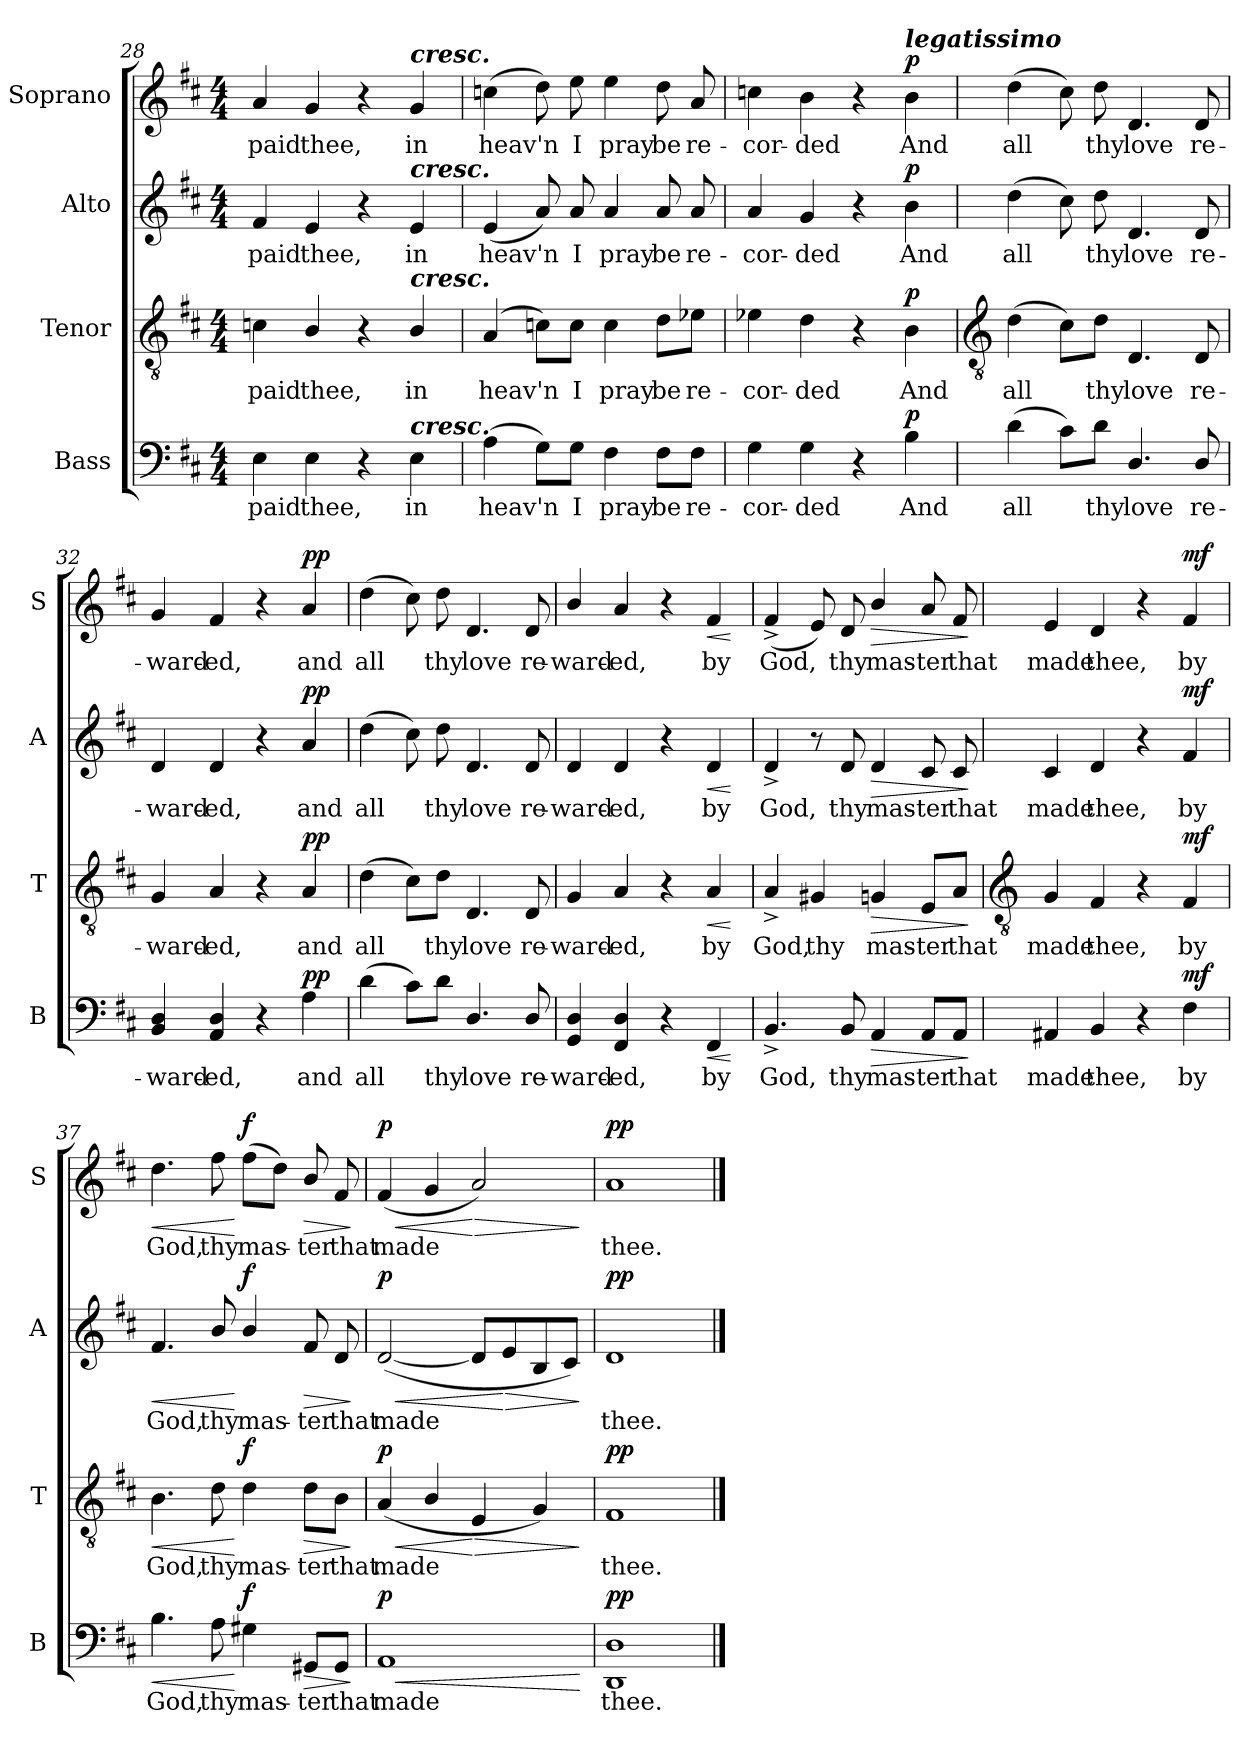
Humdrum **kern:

**kern	**text	**dynam	**kern	**text	**dynam	**kern	**text	**dynam	**kern	**text	**dynam
*part4	*part4	*part4	*part3	*part3	*part3	*part2	*part2	*part2	*part1	*part1	*part1
*staff4	*staff4	*staff4	*staff3	*staff3	*staff3	*staff2	*staff2	*staff2	*staff1	*staff1	*staff1
*I"Bass	*	*	*I"Tenor	*	*	*I"Alto	*	*	*I"Soprano	*	*
*I'B	*	*	*I'T	*	*	*I'A	*	*	*I'S	*	*
*clefF4	*	*	*clefGv2	*	*	*clefG2	*	*	*clefG2	*	*
*k[f#c#]	*	*	*k[f#c#]	*	*	*k[f#c#]	*	*	*k[f#c#]	*	*
*D:	*	*	*D:	*	*	*D:	*	*	*D:	*	*
*M4/4	*	*	*M4/4	*	*	*M4/4	*	*	*M4/4	*	*
=28	=28	=28	=28	=28	=28	=28	=28	=28	=28	=28	=28
!	!LO:LY:b	!	!	!LO:LY:b	!	!	!LO:LY:b	!	!	!LO:LY:b	!
4E	-paid	.	4cn	-paid	.	4f#	-paid	.	4a	-paid	.
!	!LO:LY:b	!	!	!LO:LY:b	!	!	!LO:LY:b	!	!	!LO:LY:b	!
4E	thee,	.	4B/	thee,	.	4e	thee,	.	4g	thee,	.
4r	.	.	4r	.	.	4r	.	.	4r	.	.
!	!	!	!	!	!	!	!	!	!LO:TX:a:Bi:t=cresc.	!	!
!	!	!	!	!	!	!LO:TX:a:Bi:t=cresc.	!	!	!	!	!
!	!	!	!LO:TX:a:Bi:t=cresc.	!	!	!	!	!	!	!	!
!LO:TX:a:Bi:t=cresc.	!	!	!	!	!	!	!	!	!	!	!
!	!LO:LY:b	!	!	!LO:LY:b	!	!	!LO:LY:b	!	!	!LO:LY:b	!
4E	in	.	4B/	in	.	4e	in	.	4g	in	.
=29	=29	=29	=29	=29	=29	=29	=29	=29	=29	=29	=29
!	!LO:LY:b	!	!	!LO:LY:b	!	!	!LO:LY:b	!	!	!LO:LY:b	!
(>4A	heav'n	.	(<4A	heav'n	.	(<4e	heav'n	.	(>4ccn	heav'n	.
8G\L)	.	.	8cn\L)	.	.	8a)	.	.	8dd)	.	.
!	!LO:LY:b	!	!	!LO:LY:b	!	!	!LO:LY:b	!	!	!LO:LY:b	!
8G\J	I	.	8c\J	I	.	8a	I	.	8ee	I	.
!	!LO:LY:b	!	!	!LO:LY:b	!	!	!LO:LY:b	!	!	!LO:LY:b	!
4F#	pray	.	4c	pray	.	4a	pray	.	4ee	pray	.
!	!LO:LY:b	!	!	!LO:LY:b	!	!	!LO:LY:b	!	!	!LO:LY:b	!
8F#\L	be	.	8d\L	be	.	8a	be	.	8dd	be	.
!	!LO:LY:b	!	!	!LO:LY:b	!	!	!LO:LY:b	!	!	!LO:LY:b	!
8F#\J	re-	.	8e-X\J	re-	.	8a	re-	.	8a	re-	.
=30	=30	=30	=30	=30	=30	=30	=30	=30	=30	=30	=30
!	!LO:LY:b	!	!	!LO:LY:b	!	!	!LO:LY:b	!	!	!LO:LY:b	!
4G	-cor-	.	4e-X	-cor-	.	4a	-cor-	.	4ccn	-cor-	.
!	!LO:LY:b	!	!	!LO:LY:b	!	!	!LO:LY:b	!	!	!LO:LY:b	!
4G	-ded	.	4d	-ded	.	4g	-ded	.	4b	-ded	.
4r	.	.	4r	.	.	4r	.	.	4r	.	.
!	!	!	!	!	!	!	!	!	!LO:TX:a:Bi:t=legatissimo	!	!
!	!LO:LY:b	!LO:DY:b	!	!LO:LY:b	!LO:DY:b	!	!LO:LY:b	!LO:DY:b	!	!LO:LY:b	!LO:DY:b
4B	And	p	4B	And	p	4b	And	p	4b	And	p
!!LO:LB:g=z
=31	=31	=31	=31	=31	=31	=31	=31	=31	=31	=31	=31
*	*	*	*clefGv2	*	*	*	*	*	*	*	*
!	!LO:LY:b	!	!	!LO:LY:b	!	!	!LO:LY:b	!	!	!LO:LY:b	!
(>4d	all	.	(>4d	all	.	(>4dd	all	.	(>4dd	all	.
8c#\L)	.	.	8c#\L)	.	.	8cc#)	.	.	8cc#)	.	.
!	!LO:LY:b	!	!	!LO:LY:b	!	!	!LO:LY:b	!	!	!LO:LY:b	!
8d\J	thy	.	8d\J	thy	.	8dd	thy	.	8dd	thy	.
!	!LO:LY:b	!	!	!LO:LY:b	!	!	!LO:LY:b	!	!	!LO:LY:b	!
4.D/	love	.	4.D	love	.	4.d	love	.	4.d	love	.
!	!LO:LY:b	!	!	!LO:LY:b	!	!	!LO:LY:b	!	!	!LO:LY:b	!
8D/	re-	.	8D	re-	.	8d	re-	.	8d	re-	.
=32	=32	=32	=32	=32	=32	=32	=32	=32	=32	=32	=32
!	!LO:LY:b	!	!	!LO:LY:b	!	!	!LO:LY:b	!	!	!LO:LY:b	!
4BB 4D	-ward-	.	4G	-ward-	.	4d	-ward-	.	4g	-ward-	.
!	!LO:LY:b	!	!	!LO:LY:b	!	!	!LO:LY:b	!	!	!LO:LY:b	!
4AA 4D	-ed,	.	4A	-ed,	.	4d	-ed,	.	4f#	-ed,	.
4r	.	.	4r	.	.	4r	.	.	4r	.	.
!	!LO:LY:b	!LO:DY:b	!	!LO:LY:b	!LO:DY:b	!	!LO:LY:b	!LO:DY:b	!	!LO:LY:b	!LO:DY:b
4A	and	pp	4A	and	pp	4a	and	pp	4a	and	pp
=33	=33	=33	=33	=33	=33	=33	=33	=33	=33	=33	=33
!	!LO:LY:b	!	!	!LO:LY:b	!	!	!LO:LY:b	!	!	!LO:LY:b	!
(>4d	all	.	(>4d	all	.	(>4dd	all	.	(>4dd	all	.
8c#\L)	.	.	8c#\L)	.	.	8cc#)	.	.	8cc#)	.	.
!	!LO:LY:b	!	!	!LO:LY:b	!	!	!LO:LY:b	!	!	!LO:LY:b	!
8d\J	thy	.	8d\J	thy	.	8dd	thy	.	8dd	thy	.
!	!LO:LY:b	!	!	!LO:LY:b	!	!	!LO:LY:b	!	!	!LO:LY:b	!
4.D/	love	.	4.D	love	.	4.d	love	.	4.d	love	.
!	!LO:LY:b	!	!	!LO:LY:b	!	!	!LO:LY:b	!	!	!LO:LY:b	!
8D/	re-	.	8D	re-	.	8d	re-	.	8d	re-	.
=34	=34	=34	=34	=34	=34	=34	=34	=34	=34	=34	=34
!	!LO:LY:b	!	!	!LO:LY:b	!	!	!LO:LY:b	!	!	!LO:LY:b	!
4GG 4D	-ward-	.	4G	-ward-	.	4d	-ward-	.	4b/	-ward-	.
!	!LO:LY:b	!	!	!LO:LY:b	!	!	!LO:LY:b	!	!	!LO:LY:b	!
4FF# 4D	-ed,	.	4A	-ed,	.	4d	-ed,	.	4a	-ed,	.
4r	.	.	4r	.	.	4r	.	.	4r	.	.
!	!LO:LY:b	!LO:HP:b	!	!LO:LY:b	!LO:HP:b	!	!LO:LY:b	!LO:HP:b	!	!LO:LY:b	!LO:HP:b
4FF#	by	<	4A	by	<	4d	by	<	4f#	by	<
.	.	[	.	.	[	.	.	[	.	.	[
=35	=35	=35	=35	=35	=35	=35	=35	=35	=35	=35	=35
!	!LO:LY:b	!	!	!LO:LY:b	!	!	!LO:LY:b	!	!	!LO:LY:b	!
4.BB^	God,	.	4A^	God,	.	4d^	God,	.	(<4f#^	God,	.
!	!	!	!	!LO:LY:b	!	!	!	!	!	!	!
.	.	.	4G#X	thy	.	8r	.	.	8e)	.	.
!	!LO:LY:b	!	!	!	!	!	!LO:LY:b	!	!	!LO:LY:b	!
8BB	thy	.	.	.	.	8d	thy	.	8d	thy	.
!	!LO:LY:b	!LO:HP:b	!	!LO:LY:b	!LO:HP:b	!	!LO:LY:b	!LO:HP:b	!	!LO:LY:b	!LO:HP:b
4AA	mas-	>	4Gn	mas-	>	4d	mas-	>	4b/	mas-	>
!	!LO:LY:b	!	!	!LO:LY:b	!	!	!LO:LY:b	!	!	!LO:LY:b	!
8AA/L	-ter	.	8E/L	-ter	.	8c#	-ter	.	8a	-ter	.
!	!LO:LY:b	!	!	!LO:LY:b	!	!	!LO:LY:b	!	!	!LO:LY:b	!
8AA/J	that	.	8A/J	that	.	8c#	that	.	8f#	that	.
.	.	]	.	.	]	.	.	]	.	.	]
!!LO:LB:g=z
=36	=36	=36	=36	=36	=36	=36	=36	=36	=36	=36	=36
*	*	*	*clefGv2	*	*	*	*	*	*	*	*
!	!LO:LY:b	!	!	!LO:LY:b	!	!	!LO:LY:b	!	!	!LO:LY:b	!
4AA#X	made	.	4G	made	.	4c#	made	.	4e	made	.
!	!LO:LY:b	!	!	!LO:LY:b	!	!	!LO:LY:b	!	!	!LO:LY:b	!
4BB	thee,	.	4F#	thee,	.	4d	thee,	.	4d	thee,	.
4r	.	.	4r	.	.	4r	.	.	4r	.	.
!	!LO:LY:b	!LO:DY:b	!	!LO:LY:b	!LO:DY:b	!	!LO:LY:b	!LO:DY:b	!	!LO:LY:b	!LO:DY:b
4F#	by	mf	4F#	by	mf	4f#	by	mf	4f#	by	mf
=37	=37	=37	=37	=37	=37	=37	=37	=37	=37	=37	=37
!	!LO:LY:b	!LO:HP:b	!	!LO:LY:b	!LO:HP:b	!	!LO:LY:b	!LO:HP:b	!	!LO:LY:b	!LO:HP:b
4.B	God,	<	4.B	God,	<	4.f#	God,	<	4.dd	God,	<
!	!LO:LY:b	!	!	!LO:LY:b	!	!	!LO:LY:b	!	!	!LO:LY:b	!
8A	thy	.	8d	thy	.	8b/	thy	.	8ff#	thy	.
!	!LO:LY:b	!LO:DY:n=1:b	!	!LO:LY:b	!LO:DY:n=1:b	!	!LO:LY:b	!LO:DY:n=1:b	!	!LO:LY:b	!LO:DY:n=1:b
4G#X	mas-	[ f	4d	mas-	[ f	4b/	mas-	[ f	(>8ff#L	mas-	[ f
.	.	.	.	.	.	.	.	.	8ddJ)	.	.
!	!LO:LY:b	!LO:HP:b	!	!LO:LY:b	!LO:HP:b	!	!LO:LY:b	!LO:HP:b	!	!LO:LY:b	!LO:HP:b
8GG#X/L	-ter	>	8d\L	-ter	>	8f#	-ter	>	8b/	ter	>
!	!LO:LY:b	!	!	!LO:LY:b	!	!	!LO:LY:b	!	!	!LO:LY:b	!
8GG#/J	that	.	8B\J	that	.	8d	that	.	8f#	that	.
.	.	]	.	.	]	.	.	]	.	.	]
=38	=38	=38	=38	=38	=38	=38	=38	=38	=38	=38	=38
!	!LO:LY:b	!LO:HP:b	!	!	!	!	!	!	!	!	!
!	!	!LO:HP:n=1:b	!	!LO:LY:b	!LO:HP:b	!	!LO:LY:b	!LO:HP:b	!	!LO:LY:b	!LO:HP:b
!	!	!LO:DY:n=1:b	!	!	!LO:DY:n=1:b	!	!	!LO:DY:n=1:b	!	!	!LO:DY:n=1:b
1AA	made	< > p	(<4A	made	< p	(<[2d	made	< p	(<4f#	made	< p
.	.	.	4B/	.	.	.	.	.	4g	.	.
!	!	!	!	!	!LO:HP:n=1:b	!	!	!	!	!	!LO:HP:n=1:b
.	.	.	4E	.	[ >	8dL]	.	.	2a)	.	[ >
!	!	!	!	!	!	!	!	!LO:HP:n=1:b	!	!	!
.	.	.	.	.	.	8e	.	[ >	.	.	.
.	.	.	4G)	.	.	8B	.	.	.	.	.
.	.	.	.	.	.	8c#J)	.	.	.	.	.
.	.	[	.	.	]	.	.	]	.	.	]
=39	=39	=39	=39	=39	=39	=39	=39	=39	=39	=39	=39
!	!LO:LY:b	!LO:DY:b	!	!LO:LY:b	!LO:DY:b	!	!LO:LY:b	!LO:DY:b	!	!LO:LY:b	!LO:DY:b
1DD 1D	thee.	pp	1F#	thee.	pp	1d	thee.	pp	1a	thee.	pp
.	.	]	.	.	.	.	.	.	.	.	.
==	==	==	==	==	==	==	==	==	==	==	==
*-	*-	*-	*-	*-	*-	*-	*-	*-	*-	*-	*-
